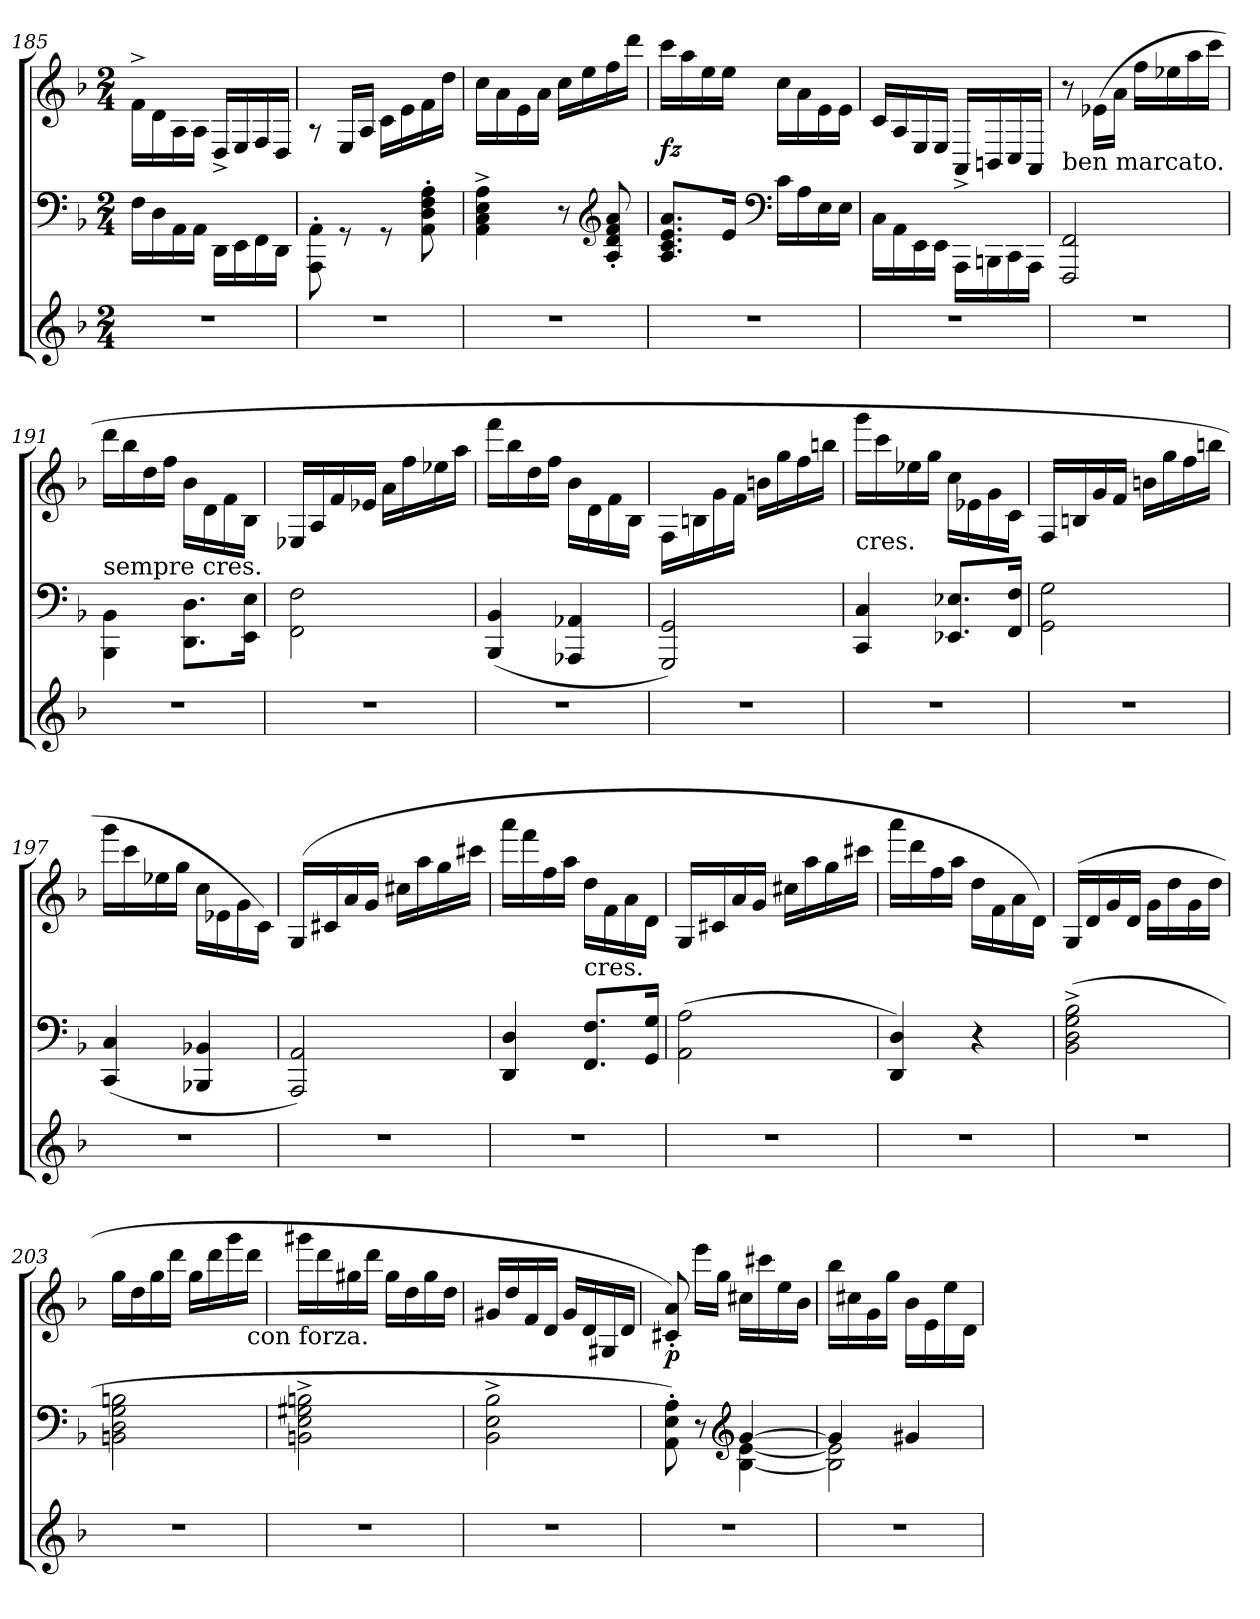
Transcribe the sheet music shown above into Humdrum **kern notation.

**kern	**kern	**kern	**dynam
*part2	*part1	*part1	*part1
*staff3	*staff2	*staff1	*staff1/2
*clefG2	*clefF4	*clefG2	*
*k[b-]	*k[b-]	*k[b-]	*
*F:	*F:	*F:	*
*M2/4	*M2/4	*M2/4	*
=185	=185	=185	=185
2r	16F\LL	16f^<\LL	.
.	16D\	16d\	.
.	16AA\	16A\	.
.	16AA\JJ	16A\JJ	.
.	16DD\LL	16D^>/LL	.
.	16EE\	16E/	.
.	16FF\	16F/	.
.	16DD\JJ	16D/JJ	.
=186	=186	=186	=186
2r	(>8AA'>\ 8AAA'>\	8rA	.
.	8rGG	16E/LL	.
.	.	16A/JJ	.
.	8rGG	16c\LL	.
.	.	16e\	.
.	8A'> 8F'> 8D'> 8AA'>	16f\	.
.	.	16dd\JJ	.
=187	=187	=187	=187
2r	4A^< 4E^< 4C^< 4AA^<	16cc\LL	.
.	.	16a\	.
.	.	16e\	.
.	.	16a\JJ	.
.	8r	16ccLL	.
.	.	16ee	.
*	*clefG2	*	*
.	8a'< 8f'< 8d'< 8A'<	16ff	.
.	.	16dddJJ	.
=188	=188	=188	=188
2r	8.a 8.e 8.c 8.AL	16cccLL	fz
.	.	16aa	.
.	.	16ee	.
.	16eJk	16eeJJ	.
*	*clefF4	*	*
.	16cLL	16cc\LL	.
.	16A	16a\	.
.	16E	16e\	.
.	16EJJ	16e\JJ	.
=189	=189	=189	=189
2r	16C\LL	16c\LL	.
.	16AA\	16A/	.
.	16EE\	16E/	.
.	16EE\JJ	16E/JJ	.
.	16AAA\LL	16AA^>/LL	.
.	16BBBn\	16BBn/	.
.	16CC\	16C/	.
.	16AAA\JJ	16AA/JJ)	.
=190	=190	=190	=190
!	!	!LO:TX:b:t=ben marcato.	!
2r	2FF 2FFF	8r	.
.	.	(16e-X\LL	.
.	.	16a\JJ	.
.	.	16ffLL	.
.	.	16ee-X	.
.	.	16aa	.
.	.	16cccJJ	.
=191	=191	=191	=191
!	!	!LO:TX:b:t=sempre cres.	!
2r	4BB-\ 4BBB-\	16dddLL	.
.	.	16bb-	.
.	.	16dd	.
.	.	16ffJJ	.
.	8.D\ 8.DD\L	16b-\LL	.
.	.	16d\	.
.	.	16f\	.
.	16E\ 16EE\Jk	16B-\JJ	.
=192	=192	=192	=192
2r	2F\ 2FF\	16E-X/LL	.
.	.	16A/	.
.	.	16f\	.
.	.	16e-X\JJ	.
.	.	16aLL	.
.	.	16ff	.
.	.	16ee-X	.
.	.	16aaJJ	.
=193	=193	=193	=193
2r	(4BB- 4BBB-	16fffLL	.
.	.	16bb-	.
.	.	16dd	.
.	.	16ffJJ	.
.	4AA-X 4AAA-X	16b-\LL	.
.	.	16d\	.
.	.	16f\	.
.	.	16B-\JJ	.
=194	=194	=194	=194
2r	2GG 2GGG)	16F/LL	.
.	.	16Bn\	.
.	.	16g\	.
.	.	16f\JJ	.
.	.	16bnLL	.
.	.	16gg	.
.	.	16ff	.
.	.	16bbnJJ	.
=195	=195	=195	=195
!	!	!LO:TX:c:t=cres.	!
2r	4C 4CC	16gggLL	.
.	.	16ccc	.
.	.	16ee-X	.
.	.	16ggJJ	.
.	8.E-X 8.EE-XL	16cc\LL	.
.	.	16e-X\	.
.	.	16g\	.
.	16F 16FFJk	16c\JJ	.
=196	=196	=196	=196
2r	2G\ 2GG\	16F/LL	.
.	.	16Bn/	.
.	.	16g\	.
.	.	16f\JJ	.
.	.	16bnLL	.
.	.	16gg	.
.	.	16ff	.
.	.	16bbnJJ	.
=197	=197	=197	=197
2r	(4C 4CC	16gggLL	.
.	.	16ccc	.
.	.	16ee-X	.
.	.	16ggJJ	.
.	4BB-X 4BBB-X	16cc\LL	.
.	.	16e-X\	.
.	.	16g\	.
.	.	16c\JJ)	.
=198	=198	=198	=198
2r	2AA 2AAA)	(16GLL	.
.	.	16c#X	.
.	.	16a	.
.	.	16gJJ	.
.	.	16cc#XLL	.
.	.	16aa	.
.	.	16gg	.
.	.	16ccc#XJJ	.
=199	=199	=199	=199
2r	4D 4DD	16aaaLL	.
.	.	16fff	.
.	.	16ff	.
.	.	16aaJJ	.
!	!	!LO:TX:c:t=cres.	!
.	8.F 8.FFL	16dd\LL	.
.	.	16f\	.
.	.	16a\	.
.	16G 16GGJk	16d\JJ	.
=200	=200	=200	=200
2r	(2A 2AA	16GLL	.
.	.	16c#X	.
.	.	16a	.
.	.	16gJJ	.
.	.	16cc#XLL	.
.	.	16aa	.
.	.	16gg	.
.	.	16ccc#XJJ	.
=201	=201	=201	=201
2r	4D 4DD)	16aaaLL	.
.	.	16ddd	.
.	.	16ff	.
.	.	16aaJJ	.
.	4r	16dd\LL	.
.	.	16f\	.
.	.	16a\	.
.	.	16d\JJ)	.
=202	=202	=202	=202
2r	(2B-^< 2G^< 2D^< 2BB-^<	(>16GLL	.
.	.	16d	.
.	.	16g	.
.	.	16dJJ	.
.	.	16gLL	.
.	.	16dd	.
.	.	16g	.
.	.	16ddJJ	.
=203	=203	=203	=203
2r	2Bn 2G 2D 2BBn	16ggLL	.
.	.	16dd	.
.	.	16gg	.
.	.	16dddJJ	.
.	.	16ggLL	.
.	.	16ddd	.
.	.	16ggg	.
!	!	!LO:TX:b:t=con forza.	!
.	.	16dddJJ	.
=204	=204	=204	=204
2r	2Bn^< 2G#X^< 2E^< 2BB^<	16ggg#XLL	.
.	.	16ddd	.
.	.	16gg#X	.
.	.	16dddJJ	.
.	.	16gg#LL	.
.	.	16dd	.
.	.	16gg#	.
.	.	16ddJJ	.
=205	=205	=205	=205
2r	2B-^< 2E^< 2BB-^<	16g#XLL	.
.	.	16dd	.
.	.	16f	.
.	.	16dJJ	.
.	.	16g#LL	.
.	.	16d	.
.	.	16G#X	.
.	.	16dJJ	.
=206	=206	=206	=206
*	*^	*	*
2r	4ryy	8A'> 8E'> 8AA'>)	8a'< 8c#X'<)	p
.	.	8r	16eeeLL	.
.	.	.	16ggJJ	.
*	*clefG2	*	*	*
.	[4g	[4e [4B-	16cc#XLL	.
.	.	.	16ccc#X	.
.	.	.	16ee	.
.	.	.	16b-JJ	.
=207	=207	=207	=207	=207
2r	4g]	2e] 2B-]	16bb-LL	.
.	.	.	16cc#X	.
.	.	.	16g	.
.	.	.	16ggJJ	.
.	4g#X	.	16b-\LL	.
.	.	.	16e\	.
.	.	.	16ee\	.
.	.	.	16d\JJ	.
*	*v	*v	*	*
=	=	=	=
*-	*-	*-	*-
